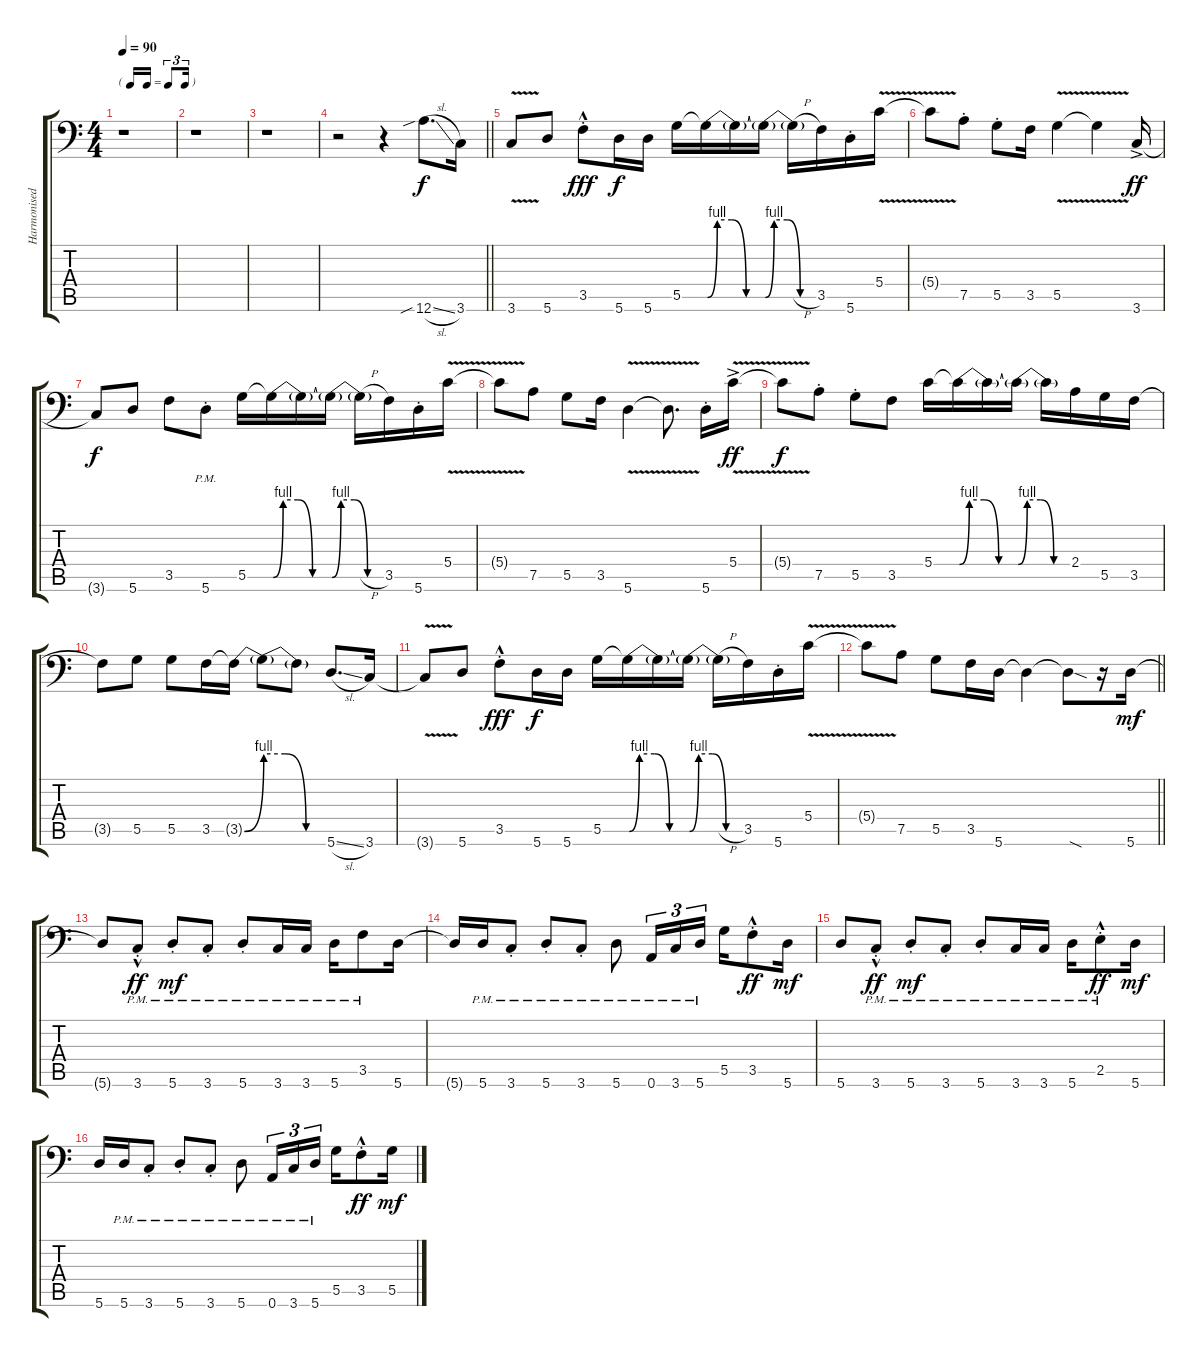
\track ("Harmonised gtr" "Harmonised") {instrument distortionguitar}
\staff {score tabs}
\tuning (A3 E3 C3 G2 D2 A1) {hide}
\ts (4 4)
\tf triplet16th
\tempo 90
\clef f4
\ks c
r.1{dy f instrument distortionguitar} |
r.1 |
r.1 |
\barLineRight lightlight
r.2 r.4 12.6{sib sl}.8{d} 3.6.16 |
\section ("" " ")
3.6{v}.8 5.6.8 3.5{hac st}.8{dy fff} 5.6.16{dy f} 5.6.16 5.5.16 5.5{be (custom 0 0 10 4 25 4 40 0 60 0) t}.16 5.5{t}.16 5.5{be (custom 0 0 10 4 25 4 40 0 60 0) t}.16 5.5{h t}.16 3.5.16 5.6{st}.16 5.4{v}.16 |
5.4{v t}.8 7.5{st}.8 5.5{st}.8 3.5.16 5.5{v}.4 5.5{v t}.4 3.6{ac}.16{dy ff} |
3.6{t}.8{dy f} 5.6.8 3.5.8 5.6{pm st}.8 5.5.16 5.5{be (custom 0 0 10 4 25 4 40 0 60 0) t}.16 5.5{t}.16 5.5{be (custom 0 0 10 4 25 4 40 0 60 0) t}.16 5.5{h t}.16 3.5.16 5.6{st}.16 5.4{v}.16 |
5.4{v t}.8 7.5.8 5.5.8 3.5.16 5.6{v}.4 5.6{v t}.8{d} 5.6{st}.16 5.4{v ac}.16{dy ff} |
5.4{v t}.8{dy f} 7.5{st}.8 5.5{st}.8 3.5.8 5.4.16 5.4{be (custom 0 0 10 4 25 4 40 0 60 0) t}.16 5.4{t}.16 5.4{be (custom 0 0 10 4 25 4 40 0 60 0) t}.16 5.4{t}.16 2.4.16 5.5.16 3.5.16 |
3.5{t}.8 5.5.8 5.5.8 3.5.16 3.5{be (bend 0 0 60 4) t}.16 3.5{be (custom 0 4 20 4 40 0 60 0) t}.8 3.5{t}.8 5.6{sl}.8{d} 3.6.16 |
3.6{v t}.8 5.6.8 3.5{hac st}.8{dy fff} 5.6.16{dy f} 5.6.16 5.5.16 5.5{be (custom 0 0 10 4 25 4 40 0 60 0) t}.16 5.5{t}.16 5.5{be (custom 0 0 10 4 25 4 40 0 60 0) t}.16 5.5{h t}.16 3.5.16 5.6{st}.16 5.4{v}.16 |
\barLineRight lightlight
5.4{v t}.8 7.5.8 5.5.8 3.5.16 5.6.16 5.6{t}.4 5.6{sod t}.8 r.16 5.6.16{dy mf} |
\section ("" " ")
5.6{t}.8 3.6{hac pm st}.8{dy ff} 5.6{pm st}.8{dy mf} 3.6{pm st}.8 5.6{pm st}.8 3.6{pm}.16 3.6{pm}.16 5.6{pm}.16 3.5{pm}.8 5.6.16 |
5.6{t}.16 5.6{pm}.16 3.6{pm st}.8 5.6{pm st}.8 3.6{pm st}.8 5.6{pm}.8 0.6{pm}.16{tu (3 2)} 3.6{pm}.16{tu (3 2)} 5.6{pm}.16{tu (3 2)} 5.5.16 3.5{hac st}.8{dy ff} 5.6.16{dy mf} |
5.6.8 3.6{hac pm st}.8{dy ff} 5.6{pm st}.8{dy mf} 3.6{pm st}.8 5.6{pm st}.8 3.6{pm}.16 3.6{pm}.16 5.6{pm}.16 2.5{hac pm st}.8{dy ff} 5.6.16{dy mf} |
5.6.16 5.6{pm}.16 3.6{pm st}.8 5.6{pm st}.8 3.6{pm st}.8 5.6{pm}.8 0.6{pm}.16{tu (3 2)} 3.6{pm}.16{tu (3 2)} 5.6{pm}.16{tu (3 2)} 5.5.16 3.5{hac st}.8{dy ff} 5.5.16{dy mf}
